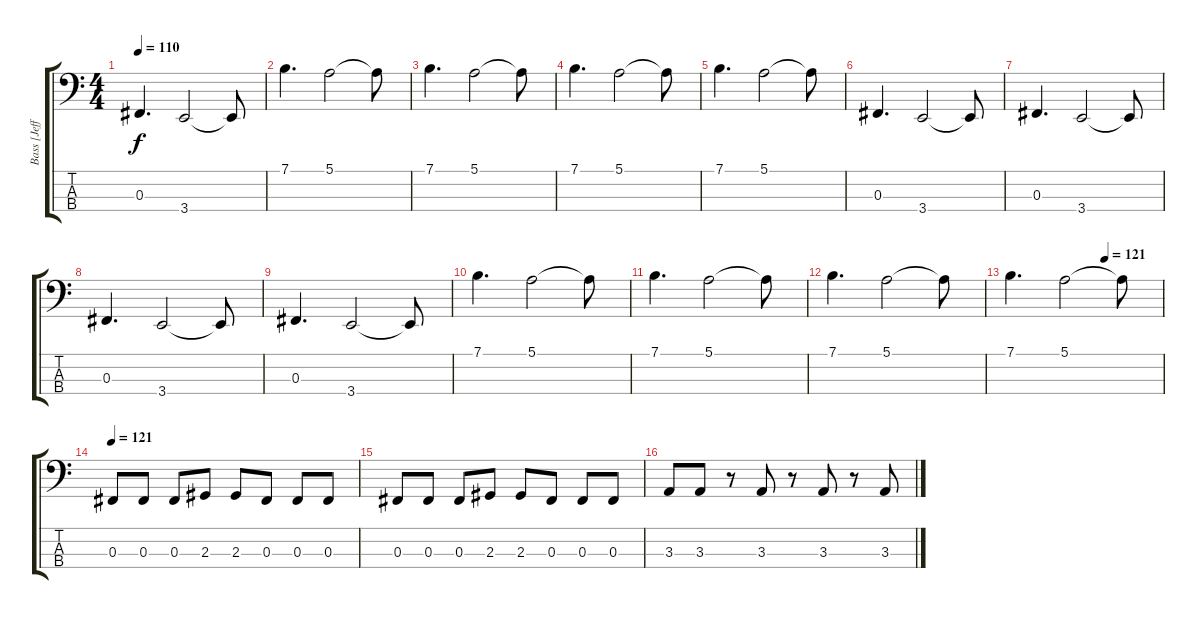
\track ("Bass [Jeff Caxide]" "Bass [Jeff") {instrument electricbasspick}
\staff {score tabs}
\tuning (E2 B1 Gb1 Db1) {hide}
\ts (4 4)
\tempo 110
\clef f4
\ks c
0.3.4{d dy f} 3.4.2 3.4{t}.8 |
7.1.4{d} 5.1.2 5.1{t}.8 |
7.1.4{d} 5.1.2 5.1{t}.8 |
7.1.4{d} 5.1.2 5.1{t}.8 |
7.1.4{d} 5.1.2 5.1{t}.8 |
0.3.4{d} 3.4.2 3.4{t}.8 |
0.3.4{d} 3.4.2 3.4{t}.8 |
0.3.4{d} 3.4.2 3.4{t}.8 |
0.3.4{d} 3.4.2 3.4{t}.8 |
7.1.4{d} 5.1.2 5.1{t}.8 |
7.1.4{d} 5.1.2 5.1{t}.8 |
7.1.4{d} 5.1.2 5.1{t}.8 |
\tempo (121 0.625)
7.1.4{d} 5.1.2 5.1{t}.8 |
\tempo 121
0.3.8 0.3.8 0.3.8 2.3.8 2.3.8 0.3.8 0.3.8 0.3.8 |
0.3.8 0.3.8 0.3.8 2.3.8 2.3.8 0.3.8 0.3.8 0.3.8 |
3.3.8 3.3.8 r.8 3.3.8 r.8 3.3.8 r.8 3.3.8
